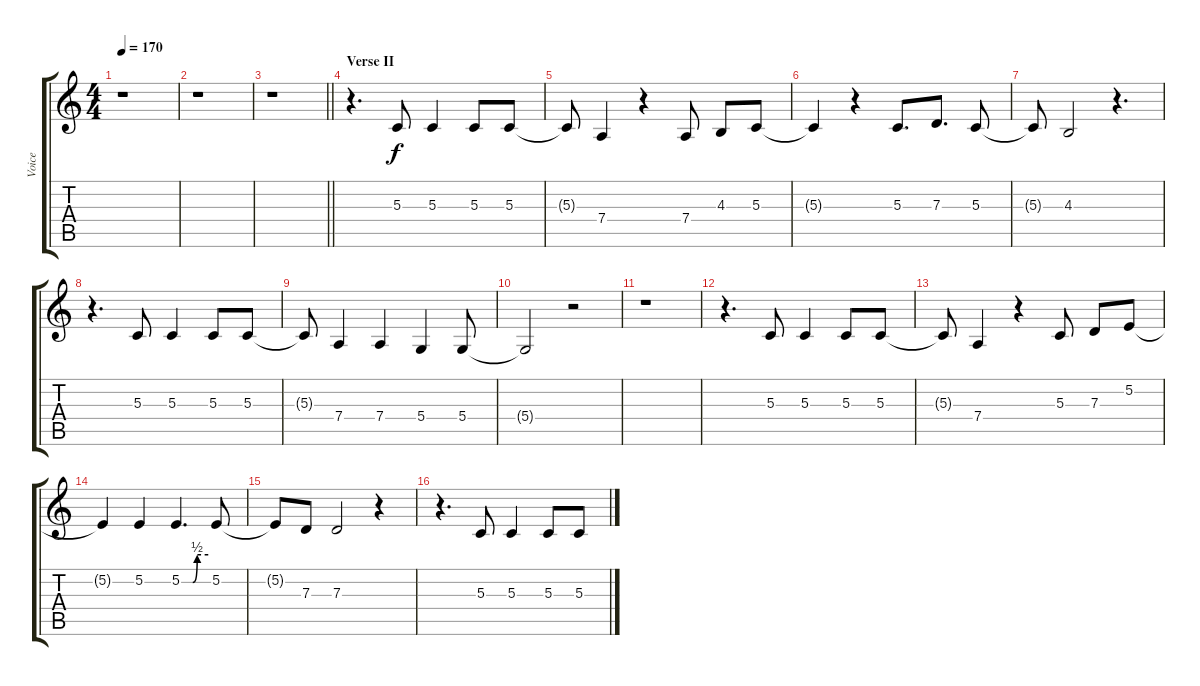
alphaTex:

\track ("Voice" "Voice") {instrument lead2sawtooth}
\staff {score tabs}
\tuning (E4 B3 G3 D3 A2 E2) {hide}
\ts (4 4)
\tempo 170
\clef g2
\ks c
r.1{dy f} |
r.1 |
\barLineRight lightlight
r.1 |
\section ("" "Verse II")
r.4{d} 5.3.8 5.3.4 5.3.8 5.3.8 |
5.3{t}.8 7.4.4 r.4 7.4.8 4.3.8 5.3.8 |
5.3{t}.4 r.4 5.3.8{d} 7.3.8{d} 5.3.8 |
5.3{t}.8 4.3.2 r.4{d} |
r.4{d} 5.3.8 5.3.4 5.3.8 5.3.8 |
5.3{t}.8 7.4.4 7.4.4 5.4.4 5.4.8 |
5.4{t}.2 r.2 |
r.1 |
r.4{d} 5.3.8 5.3.4 5.3.8 5.3.8 |
5.3{t}.8 7.4.4 r.4 5.3.8 7.3.8 5.2.8 |
5.2{t}.4 5.2.4 5.2{be (custom 0 0 25 0 35 2 60 2)}.4{d} 5.2.8 |
5.2{t}.8 7.3.8 7.3.2 r.4 |
r.4{d} 5.3.8 5.3.4 5.3.8 5.3.8
